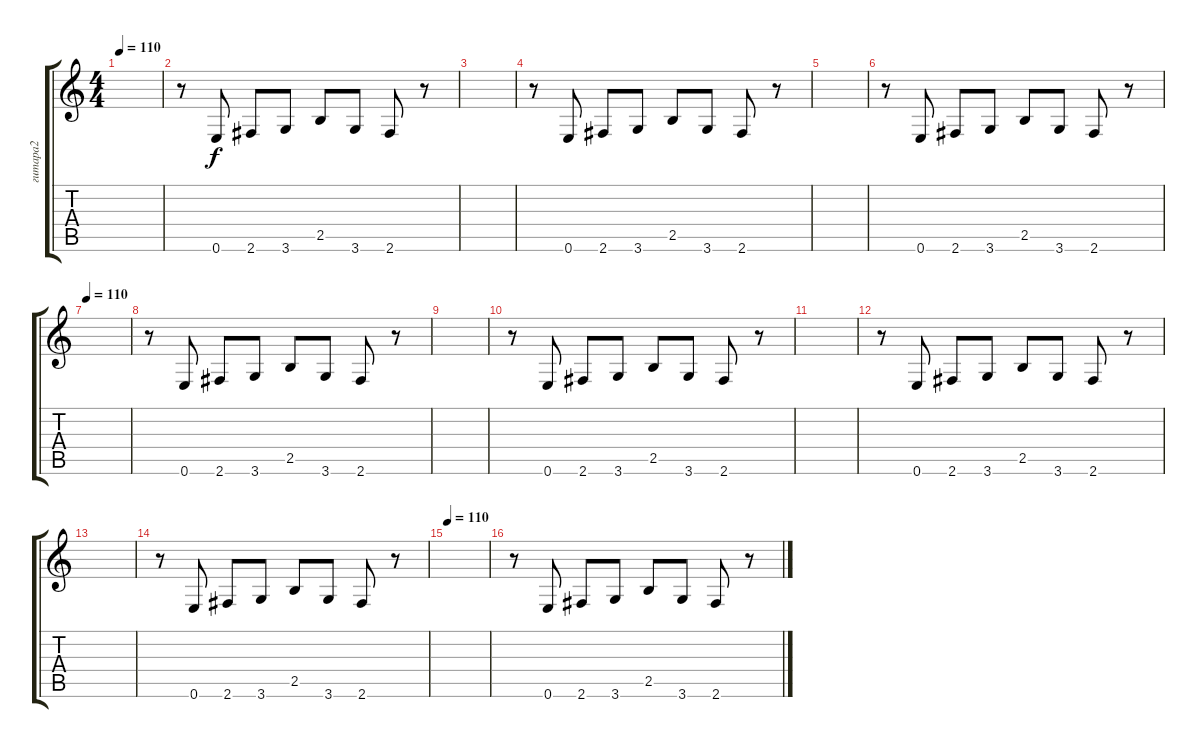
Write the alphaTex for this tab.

\track ("гитара2" "гитара2") {instrument acousticguitarsteel}
\staff {score tabs}
\tuning (E4 B3 G3 D3 A2 E2) {hide}
\ts (4 4)
\tempo 110
\clef g2
\ks c
|
r.8 0.6.8 2.6.8 3.6.8 2.5.8 3.6.8 2.6.8 r.8 |
|
r.8 0.6.8 2.6.8 3.6.8 2.5.8 3.6.8 2.6.8 r.8 |
|
r.8 0.6.8 2.6.8 3.6.8 2.5.8 3.6.8 2.6.8 r.8 |
\tempo 110
|
r.8 0.6.8 2.6.8 3.6.8 2.5.8 3.6.8 2.6.8 r.8 |
|
r.8 0.6.8 2.6.8 3.6.8 2.5.8 3.6.8 2.6.8 r.8 |
|
r.8 0.6.8 2.6.8 3.6.8 2.5.8 3.6.8 2.6.8 r.8 |
|
r.8 0.6.8 2.6.8 3.6.8 2.5.8 3.6.8 2.6.8 r.8 |
\tempo 110
|
r.8 0.6.8 2.6.8 3.6.8 2.5.8 3.6.8 2.6.8 r.8
